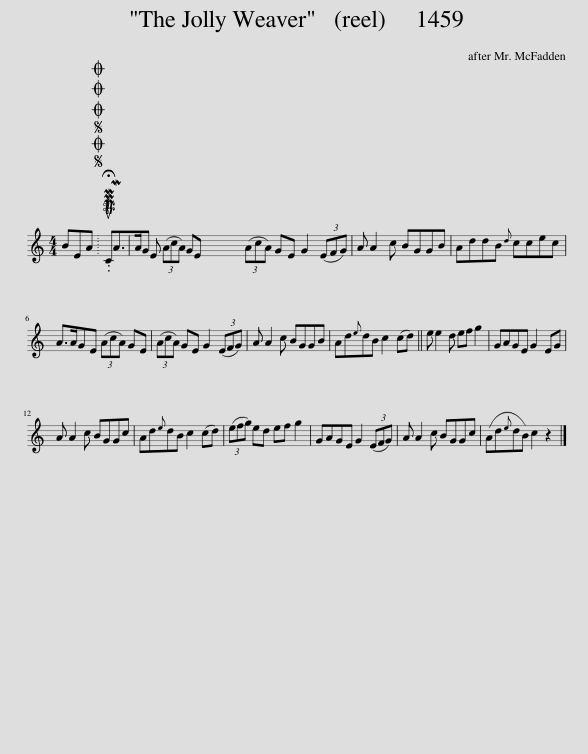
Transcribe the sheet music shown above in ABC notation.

X:1
L:1/8
M:4/4
I:linebreak $
K:C
V:1 treble
V:1
 BEA |SOSOOO .!fermata!PMTuCMA>AG E (3(AcA) GE | (3(AcA) GE G2 (3(EFG) | A A2 c BGGB | AddB{d} ccec |$ %5
 A>AGE (3(AcA) GE | (3(AcA) GE G2 (3(EFG) | A A2 c BGGB | Ad{e}dB c2 (cd) || e e2 d ef g2 | %10
 GAGE G2 EG |$ A A2 c BGGc | Ad{e}dB c2 (cd) | (3(efg) ed ef g2 | GAGE G2 (3(EFG) | %15
 A A2 c BGGc | (Ad{e}dB) c2 z2 |] %17
